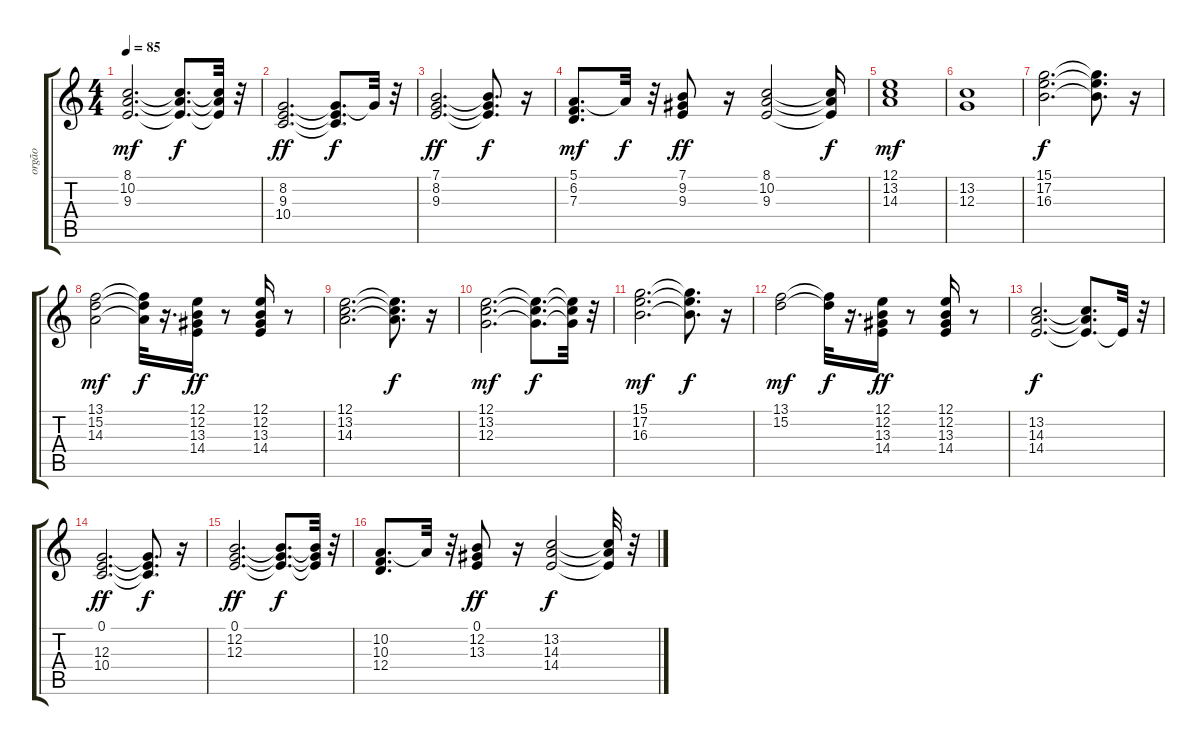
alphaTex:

\track ("orgão" "orgão") {instrument rockorgan}
\staff {score tabs}
\tuning (E4 B3 G3 D3 A2 E2) {hide}
\ts (4 4)
\tempo 85
\clef g2
\ks c
(8.1 10.2 9.3).2{d dy mf} (8.1{t} 10.2{t} 9.3{t}).8{d dy f} (8.1{t} 10.2{t} 9.3{t}).32 r.32 |
(8.2 9.3 10.4).2{d dy ff} (8.2{t} 9.3{t} 10.4{t}).8{d dy f} 8.2{t}.32 r.32 |
(7.1 8.2 9.3).2{d dy ff} (7.1{t} 8.2{t} 9.3{t}).8{d dy f} r.16 |
(5.1 6.2 7.3).8{d dy mf} 5.1{t}.32{dy f} r.32 (7.1 9.2 9.3).8{dy ff} r.16 (8.1 10.2 9.3).2 (8.1{t} 10.2{t} 9.3{t}).16{dy f} |
(12.1 13.2 14.3).1{dy mf} |
(13.2 12.3).1 |
(15.1 17.2 16.3).2{d dy f} (15.1{t} 17.2{t} 16.3{t}).8{d} r.16 |
(13.1 15.2 14.3).2{dy mf} (13.1{t} 15.2{t} 14.3{t}).32{dy f} r.16{d} (12.1 12.2 13.3 14.4).16{dy ff} r.8 (12.1 12.2 13.3 14.4).16 r.8 |
(12.1 13.2 14.3).2{d} (12.1{t} 13.2{t} 14.3{t}).8{d dy f} r.16 |
(12.1 13.2 12.3).2{d dy mf} (12.1{t} 13.2{t} 12.3{t}).8{d dy f} (12.1{t} 13.2{t} 12.3{t}).32 r.32 |
(15.1 17.2 16.3).2{d dy mf} (15.1{t} 17.2{t} 16.3{t}).8{d dy f} r.16 |
(13.1 15.2).2{dy mf} (13.1{t} 15.2{t}).32{dy f} r.16{d} (12.1 12.2 13.3 14.4).16{dy ff} r.8 (12.1 12.2 13.3 14.4).16 r.8 |
(13.2 14.3 14.4).2{d dy f} (13.2{t} 14.3{t} 14.4{t}).8{d} 14.4{t}.32 r.32 |
(0.1 12.3 10.4).2{d dy ff} (0.1{t} 12.3{t} 10.4{t}).8{d dy f} r.16 |
(0.1 12.2 12.3).2{d dy ff} (0.1{t} 12.2{t} 12.3{t}).8{d dy f} (0.1{t} 12.2{t} 12.3{t}).32 r.32 |
(10.2 10.3 12.4).8{d} 10.2{t}.32 r.32 (0.1 12.2 13.3).8{dy ff} r.16 (13.2 14.3 14.4).2{dy f} (13.2{t} 14.3{t} 14.4{t}).32 r.32
